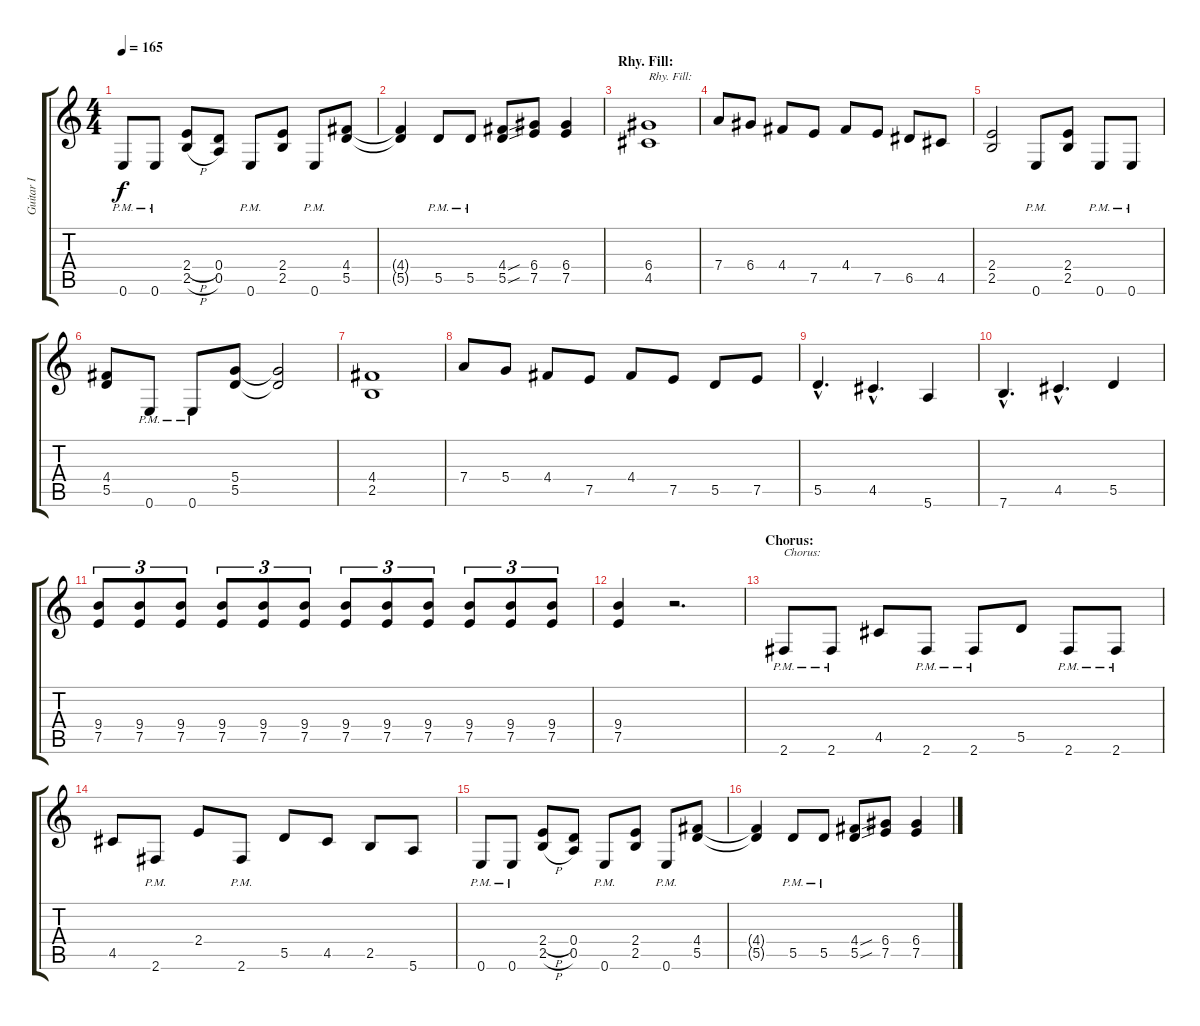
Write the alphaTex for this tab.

\track ("Guitar I" "Guitar I") {instrument distortionguitar}
\staff {score tabs}
\tuning (E4 B3 G3 D3 A2 E2) {hide}
\ts (4 4)
\tempo 165
\clef g2
\ks c
0.6{pm}.8{dy f} 0.6{pm}.8 (2.4{h} 2.5{h}).8 (0.4 0.5).8 0.6{pm}.8 (2.4 2.5).8 0.6{pm}.8 (4.4 5.5).8 |
(4.4{t} 5.5{t}).4 5.5{pm}.8 5.5{pm}.8 (4.4{sou} 5.5{sou}).8 (6.4 7.5).8 (6.4 7.5).4 |
\section ("" "Rhy. Fill:")
(6.4 4.5).1{txt "Rhy. Fill:"} |
7.4.8 6.4.8 4.4.8 7.5.8 4.4.8 7.5.8 6.5.8 4.5.8 |
(2.4 2.5).2 0.6{pm}.8 (2.4 2.5).8 0.6{pm}.8 0.6{pm}.8 |
(4.4 5.5).8 0.6{pm}.8 0.6{pm}.8 (5.4 5.5).8 (5.4{t} 5.5{t}).2 |
(4.4 2.5).1 |
7.4.8 5.4.8 4.4.8 7.5.8 4.4.8 7.5.8 5.5.8 7.5.8 |
5.5{hac}.4{d} 4.5{hac}.4{d} 5.6.4 |
7.6{hac}.4{d} 4.5{hac}.4{d} 5.5.4 |
(9.4 7.5).8{tu (3 2)} (9.4 7.5).8{tu (3 2)} (9.4 7.5).8{tu (3 2)} (9.4 7.5).8{tu (3 2)} (9.4 7.5).8{tu (3 2)} (9.4 7.5).8{tu (3 2)} (9.4 7.5).8{tu (3 2)} (9.4 7.5).8{tu (3 2)} (9.4 7.5).8{tu (3 2)} (9.4 7.5).8{tu (3 2)} (9.4 7.5).8{tu (3 2)} (9.4 7.5).8{tu (3 2)} |
(9.4 7.5).4 r.2{d} |
\section ("" "Chorus:")
2.6{pm}.8{txt "Chorus:"} 2.6{pm}.8 4.5.8 2.6{pm}.8 2.6{pm}.8 5.5.8 2.6{pm}.8 2.6{pm}.8 |
4.5.8 2.6{pm}.8 2.4.8 2.6{pm}.8 5.5.8 4.5.8 2.5.8 5.6.8 |
0.6{pm}.8 0.6{pm}.8 (2.4{h} 2.5{h}).8 (0.4 0.5).8 0.6{pm}.8 (2.4 2.5).8 0.6{pm}.8 (4.4 5.5).8 |
(4.4{t} 5.5{t}).4 5.5{pm}.8 5.5{pm}.8 (4.4{sou} 5.5{sou}).8 (6.4 7.5).8 (6.4 7.5).4
